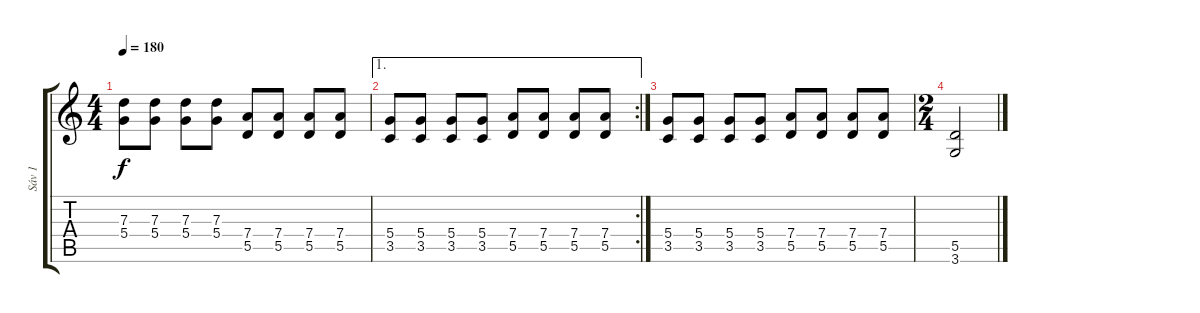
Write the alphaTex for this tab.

\track ("Sáv 1" "Sáv 1") {instrument distortionguitar}
\staff {score tabs}
\tuning (E4 B3 G3 D3 A2 E2) {hide}
\ts (4 4)
\tempo 180
\clef g2
\ks c
(7.3 5.4).8{dy f} (7.3 5.4).8 (7.3 5.4).8 (7.3 5.4).8 (7.4 5.5).8 (7.4 5.5).8 (7.4 5.5).8 (7.4 5.5).8 |
\ae 1
\rc 2
(5.4 3.5).8 (5.4 3.5).8 (5.4 3.5).8 (5.4 3.5).8 (7.4 5.5).8 (7.4 5.5).8 (7.4 5.5).8 (7.4 5.5).8 |
(5.4 3.5).8 (5.4 3.5).8 (5.4 3.5).8 (5.4 3.5).8 (7.4 5.5).8 (7.4 5.5).8 (7.4 5.5).8 (7.4 5.5).8 |
\ts (2 4)
(5.5 3.6).2
